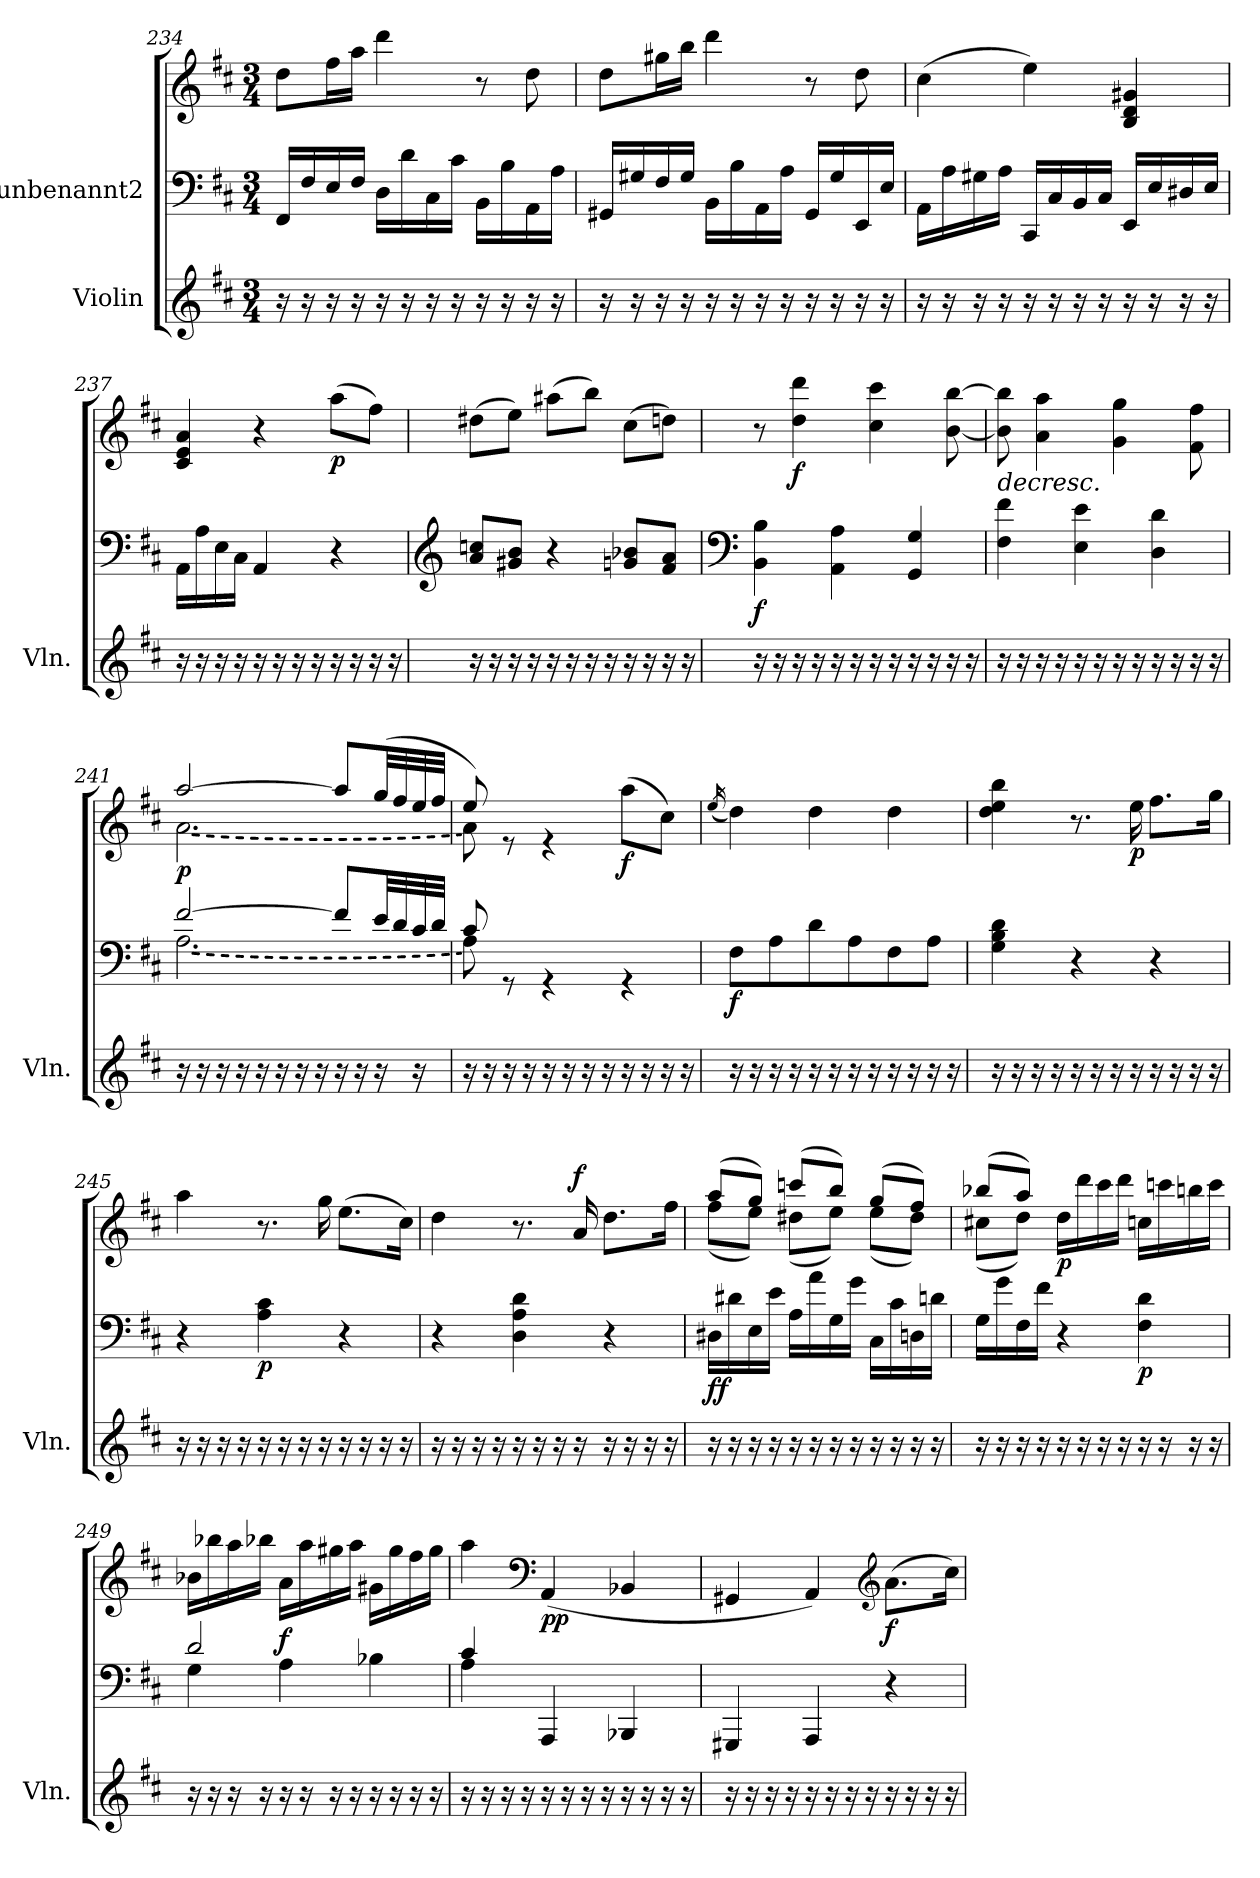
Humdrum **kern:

**kern	**kern	**kern	**dynam
*part2	*part1	*part1	*part1
*staff3	*staff2	*staff1	*staff1/2
*I"Violin	*I"unbenannt2	*	*
*I'Vln.	*	*	*
*clefG2	*clefF4	*clefG2	*
*k[f#c#]	*k[f#c#]	*k[f#c#]	*
*M3/4	*M3/4	*M3/4	*
=234	=234	=234	=234
16r	16FF#/LL	8dd\L	.
16r	16F#/	.	.
16r	16E/	16ff#\L	.
16r	16F#/JJ	16aa\JJ	.
16r	16D\LL	4ddd\	.
16r	16d\	.	.
16r	16C#\	.	.
16r	16c#\JJ	.	.
16r	16BB\LL	8r	.
16r	16B\	.	.
16r	16AA\	8dd\	.
16r	16A\JJ	.	.
!!LO:LB:g=z
=235	=235	=235	=235
16r	16GG#X/LL	8dd\L	.
16r	16G#X/	.	.
16r	16F#/	16gg#X\L	.
16r	16G#/JJ	16bb\JJ	.
16r	16BB\LL	4ddd\	.
16r	16B\	.	.
16r	16AA\	.	.
16r	16A\JJ	.	.
16r	16GG#/LL	8r	.
16r	16G#/	.	.
16r	16EE/	8dd\	.
16r	16E/JJ	.	.
=236	=236	=236	=236
16r	16AA\LL	(>4cc#\	.
16r	16A\	.	.
16r	16G#X\	.	.
16r	16A\JJ	.	.
16r	16CC#/LL	4ee\)	.
16r	16C#/	.	.
16r	16BB/	.	.
16r	16C#/JJ	.	.
16r	16EE/LL	4B/ 4d/ 4g#X/	.
16r	16E/	.	.
16r	16D#X/	.	.
16r	16E/JJ	.	.
=237	=237	=237	=237
16r	16AA\LL	4c#/ 4e/ 4a/	.
16r	16A\	.	.
16r	16E\	.	.
16r	16C#\JJ	.	.
16r	4AA/	4r	.
16r	.	.	.
16r	.	.	.
16r	.	.	.
!	!	!	!LO:DY:b
16r	4r	(>8aa\L	p
16r	.	.	.
16r	.	8ff#\J)	.
16r	.	.	.
=238	=238	=238	=238
*	*clefG2	*	*
16r	8a/ 8ccn/L	(>8dd#X\L	.
16r	.	.	.
16r	8g#X/ 8b/J	8ee\J)	.
16r	.	.	.
16r	4r	(>8aa#X\L	.
16r	.	.	.
16r	.	8bb\J)	.
16r	.	.	.
16r	8gn/ 8b-X/L	(>8cc#\L	.
16r	.	.	.
16r	8f#/ 8a/J	8ddn\J)	.
16r	.	.	.
!!LO:PB:g=z
=239	=239	=239	=239
*	*clefF4	*	*
!	!	!	!LO:DY:b=2
16r	4BB\ 4B\	8r	f
16r	.	.	.
!	!	!	!LO:DY:b
16r	.	4dd\ 4ddd\	f
16r	.	.	.
16r	4AA\ 4A\	.	.
16r	.	.	.
16r	.	4cc#\ 4ccc#\	.
16r	.	.	.
16r	4GG/ 4G/	.	.
16r	.	.	.
16r	.	[8b\ [8bb\	.
16r	.	.	.
=240	=240	=240	=240
!	!	!LO:TX:b:i:t=decresc.	!
16r	4F#\ 4f#\	8b\] 8bb\]	.
16r	.	.	.
16r	.	4a\ 4aa\	.
16r	.	.	.
16r	4E\ 4e\	.	.
16r	.	.	.
16r	.	4g\ 4gg\	.
16r	.	.	.
16r	4D\ 4d\	.	.
16r	.	.	.
16r	.	8f#\ 8ff#\	.
16r	.	.	.
=241	=241	=241	=241
*	*^	*^	*
!	!	!LO:T:dash	!	!LO:T:dash	!LO:DY:b
16r	[2f#/	[2.A\	[2aa/	[2.a\	p
16r	.	.	.	.	.
16r	.	.	.	.	.
16r	.	.	.	.	.
16r	.	.	.	.	.
16r	.	.	.	.	.
16r	.	.	.	.	.
16r	.	.	.	.	.
16r	8f#/L]	.	8aa/L]	.	.
16r	.	.	.	.	.
16r	32e/LL	.	(>32gg/LL	.	.
.	32d/	.	32ff#/	.	.
16r	32c#/	.	32ee/	.	.
.	32d/JJJ	.	32ff#/JJJ	.	.
=242	=242	=242	=242	=242	=242
16r	8c#/	8A\]	8ee/)	8a\]	.
16r	.	.	.	.	.
16r	8rGG	2ryy	8re	2ryy	.
16r	.	.	.	.	.
16r	4rGG	.	4re	.	.
16r	.	.	.	.	.
16r	.	.	.	.	.
16r	.	.	.	.	.
!	!	!	!	!	!LO:DY:b
16r	4rGG	.	(>8aa\L	.	f
16r	.	.	.	.	.
16r	.	8ryy	8cc#\J)	8ryy	.
16r	.	.	.	.	.
*	*v	*v	*	*	*
*	*	*v	*v	*
!!LO:LB:g=z
=243	=243	=243	=243
.	.	(<16qee/	.
!	!	!	!LO:DY:b=2
16r	8F#\L	4dd\)	f
16r	.	.	.
16r	8A\	.	.
16r	.	.	.
16r	8d\	4dd\	.
16r	.	.	.
16r	8A\	.	.
16r	.	.	.
16r	8F#\	4dd\	.
16r	.	.	.
16r	8A\J	.	.
16r	.	.	.
=244	=244	=244	=244
16r	4G\ 4B\ 4d\	4dd\ 4ee\ 4bb\	.
16r	.	.	.
16r	.	.	.
16r	.	.	.
16r	4r	8.r	.
16r	.	.	.
16r	.	.	.
!	!	!	!LO:DY:b
16r	.	16ee\	p
16r	4r	8.ff#\L	.
16r	.	.	.
16r	.	.	.
16r	.	16gg\Jk	.
=245	=245	=245	=245
16r	4r	4aa\	.
16r	.	.	.
16r	.	.	.
16r	.	.	.
!	!	!	!LO:DY:b=2
16r	4A\ 4c#\	8.r	p
16r	.	.	.
16r	.	.	.
16r	.	16gg\	.
16r	4r	(>8.ee\L	.
16r	.	.	.
16r	.	.	.
16r	.	16cc#\Jk)	.
=246	=246	=246	=246
16r	4r	4dd\	.
16r	.	.	.
16r	.	.	.
16r	.	.	.
16r	4D\ 4A\ 4d\	8.r	.
16r	.	.	.
16r	.	.	.
!	!	!	!LO:DY:a
16r	.	16a/	f
16r	4r	8.dd\L	.
16r	.	.	.
16r	.	.	.
16r	.	16ff#\Jk	.
!!LO:LB:g=z
=247	=247	=247	=247
*	*	*^	*
!	!	!	!	!LO:DY:b=2
!	!	!	!	!LO:DY:n=1:b
16r	16D#X\LL	(>8aa/L	(<8ff#\L	f f
16r	16d#X\	.	.	.
16r	16E\	8gg/J)	8ee\J)	.
16r	16e\JJ	.	.	.
16r	16A\LL	(>8cccn/L	(<8dd#X\L	.
16r	16a\	.	.	.
16r	16G\	8bb/J)	8ee\J)	.
16r	16g\JJ	.	.	.
16r	16C#\LL	(>8gg/L	(<8ee\L	.
16r	16c#\	.	.	.
16r	16Dn\	8ff#/J)	8dd#\J)	.
16r	16dn\JJ	.	.	.
=248	=248	=248	=248	=248
16r	16G\LL	(>8bb-X/L	(<8cc#X\L	.
16r	16g\	.	.	.
16r	16F#\	8aa/J)	8dd\J)	.
16r	16f#\JJ	.	.	.
!	!	!	!	!LO:DY:b
16r	4r	16dd\LL	2ryy	p
16r	.	16ddd\	.	.
16r	.	16ccc#\	.	.
16r	.	16ddd\JJ	.	.
!	!	!	!	!LO:DY:b=2
16r	4F#\ 4d\	16ccn\LL	.	p
16r	.	16cccn\	.	.
16r	.	16bbn\	.	.
16r	.	16ccc\JJ	.	.
*	*	*v	*v	*
=249	=249	=249	=249
*	*^	*	*
16r	2d/	4G\	16b-X\LL	.
16r	.	.	16bb-X\	.
16r	.	.	16aa\	.
16r	.	.	16bb-X\JJ	.
!	!	!	!	!LO:DY:a=2
16r	.	4A\	16a\LL	f
16r	.	.	16aa\	.
16r	.	.	16gg#X\	.
16r	.	.	16aa\JJ	.
16r	4B-X\	4ryy	16g#X\LL	.
16r	.	.	16gg#\	.
16r	.	.	16ff#\	.
16r	.	.	16gg#\JJ	.
!!LO:PB:g=z
=250	=250	=250	=250	=250
16r	4c#/	4A\	4aa\	.
16r	.	.	.	.
16r	.	.	.	.
16r	.	.	.	.
*	*	*	*clefF4	*
!	!	!	!	!LO:DY:b
16r	4ryy	4AAA/	(<4AA/	pp
16r	.	.	.	.
16r	.	.	.	.
16r	.	.	.	.
16r	4ryy	4BBB-X/	4BB-X/	.
16r	.	.	.	.
16r	.	.	.	.
16r	.	.	.	.
*	*v	*v	*	*
=251	=251	=251	=251
16r	4GGG#X/	4GG#X/	.
16r	.	.	.
16r	.	.	.
16r	.	.	.
16r	4AAA/	4AA/)	.
16r	.	.	.
16r	.	.	.
16r	.	.	.
*	*	*clefG2	*
!	!	!	!LO:DY:b
16r	4r	(>8.a\L	f
16r	.	.	.
16r	.	.	.
16r	.	16cc#\Jk)	.
=	=	=	=
*-	*-	*-	*-
